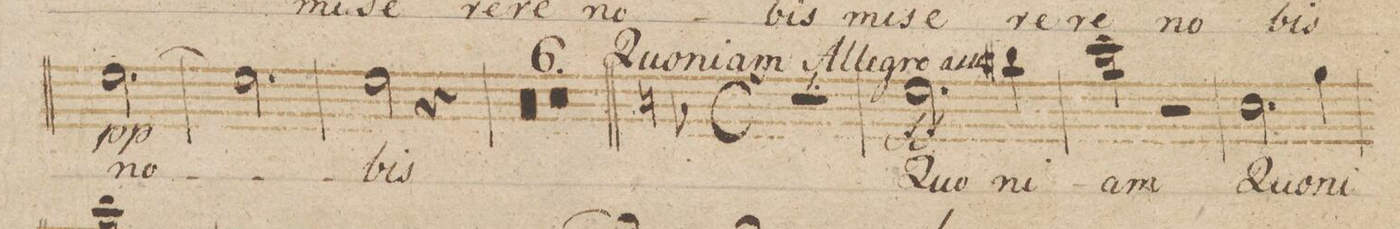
**kern	**text	**dynam
*I"Alto.	*	*
*clefC3	*	*
*k[b-e-]	*	*
*met(c)	*	*
*M3/4	*	*
[>2.f\	no-	pp
=121	=121	=121
2.f\]	.	.
=122	=122	=122
2f\	-bis	.
4r	.	.
=123	=123	=123
0.r	.	.
=124	=124	=124
=125	=125	=125
=126	=126	=126
=127	=127	=127
1.r	.	.
=128	=128	=128
=129||	=129||	=129||
*k[b-]	*	*
*M4/4	*	*
*met(c)	*	*
*mmet(c)	*	*
1r	.	.
=130	=130	=130
2.f\	Quo-	ff
4cc#X\	-ni-	.
=131	=131	=131
2dd\	-am	.
2r	.	.
=132	=132	=132
2.d\	quo-	.
4a\	-ni-	.
=133	=133	=133
*-	*-	*-
